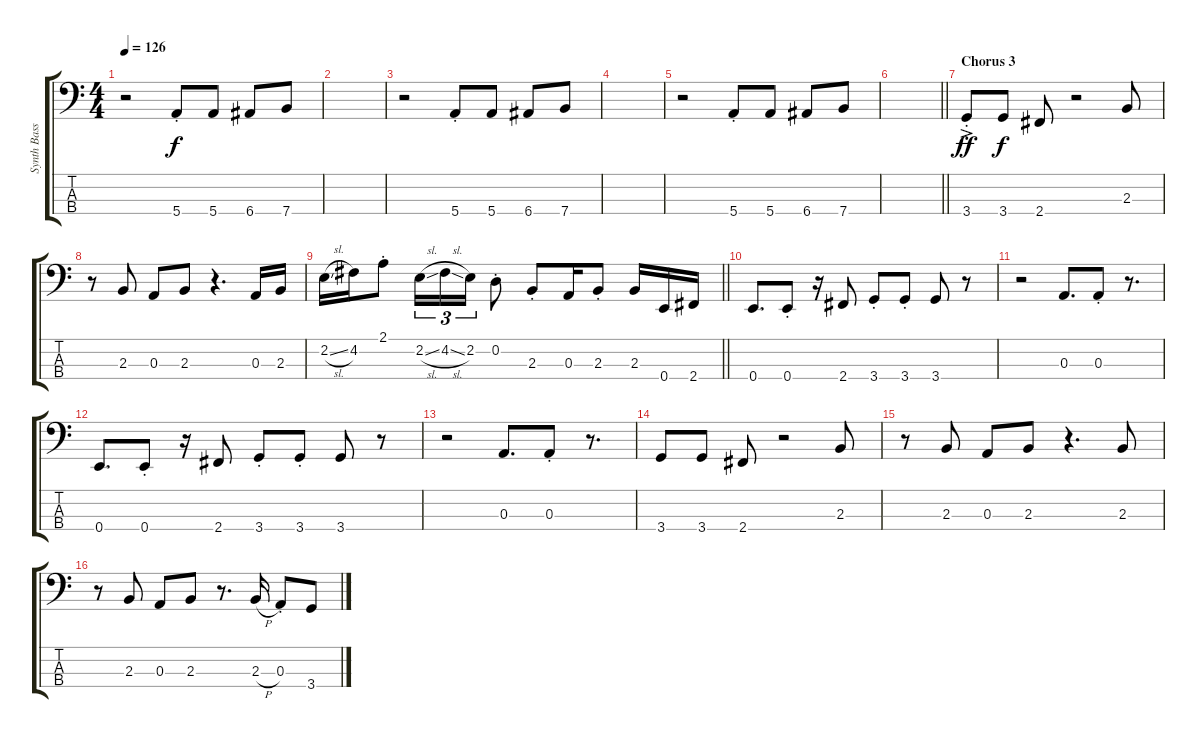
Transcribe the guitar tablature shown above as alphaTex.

\track ("Synth Bass" "Synth Bass") {instrument synthbass1}
\staff {score tabs}
\tuning (G2 D2 A1 E1) {hide}
\ts (4 4)
\tempo 126
\clef f4
\ks c
r.2{dy f} 5.4{st}.8 5.4.8 6.4.8 7.4.8 |
|
r.2 5.4{st}.8 5.4.8 6.4.8 7.4.8 |
|
r.2 5.4{st}.8 5.4.8 6.4.8 7.4.8 |
\barLineRight lightlight
|
\section ("" "Chorus 3")
3.4{ac st}.8{dy ff} 3.4.8{dy f} 2.4.8 r.2 2.3.8 |
r.8 2.3.8 0.3.8 2.3.8 r.4{d} 0.3.16 2.3.16 |
\barLineRight lightlight
2.2{sl}.16 4.2.16 2.1{st}.8 2.2{sl}.16{tu (3 2)} 4.2{sl}.16{tu (3 2)} 2.2.16{tu (3 2)} 0.2{st}.8 2.3{st}.8 0.3.16 2.3{st}.8 2.3.16 0.4.16 2.4.16 |
0.4.8{d} 0.4{st}.8 r.16 2.4.8 3.4{st}.8 3.4{st}.8 3.4.8 r.8 |
r.2 0.3.8{d} 0.3{st}.8 r.8{d} |
0.4.8{d} 0.4{st}.8 r.16 2.4.8 3.4{st}.8 3.4{st}.8 3.4.8 r.8 |
r.2 0.3.8{d} 0.3{st}.8 r.8{d} |
3.4.8 3.4.8 2.4.8 r.2 2.3.8 |
r.8 2.3.8 0.3.8 2.3.8 r.4{d} 2.3.8 |
r.8 2.3.8 0.3.8 2.3.8 r.8{d} 2.3{h}.16 0.3{st}.8 3.4.8
